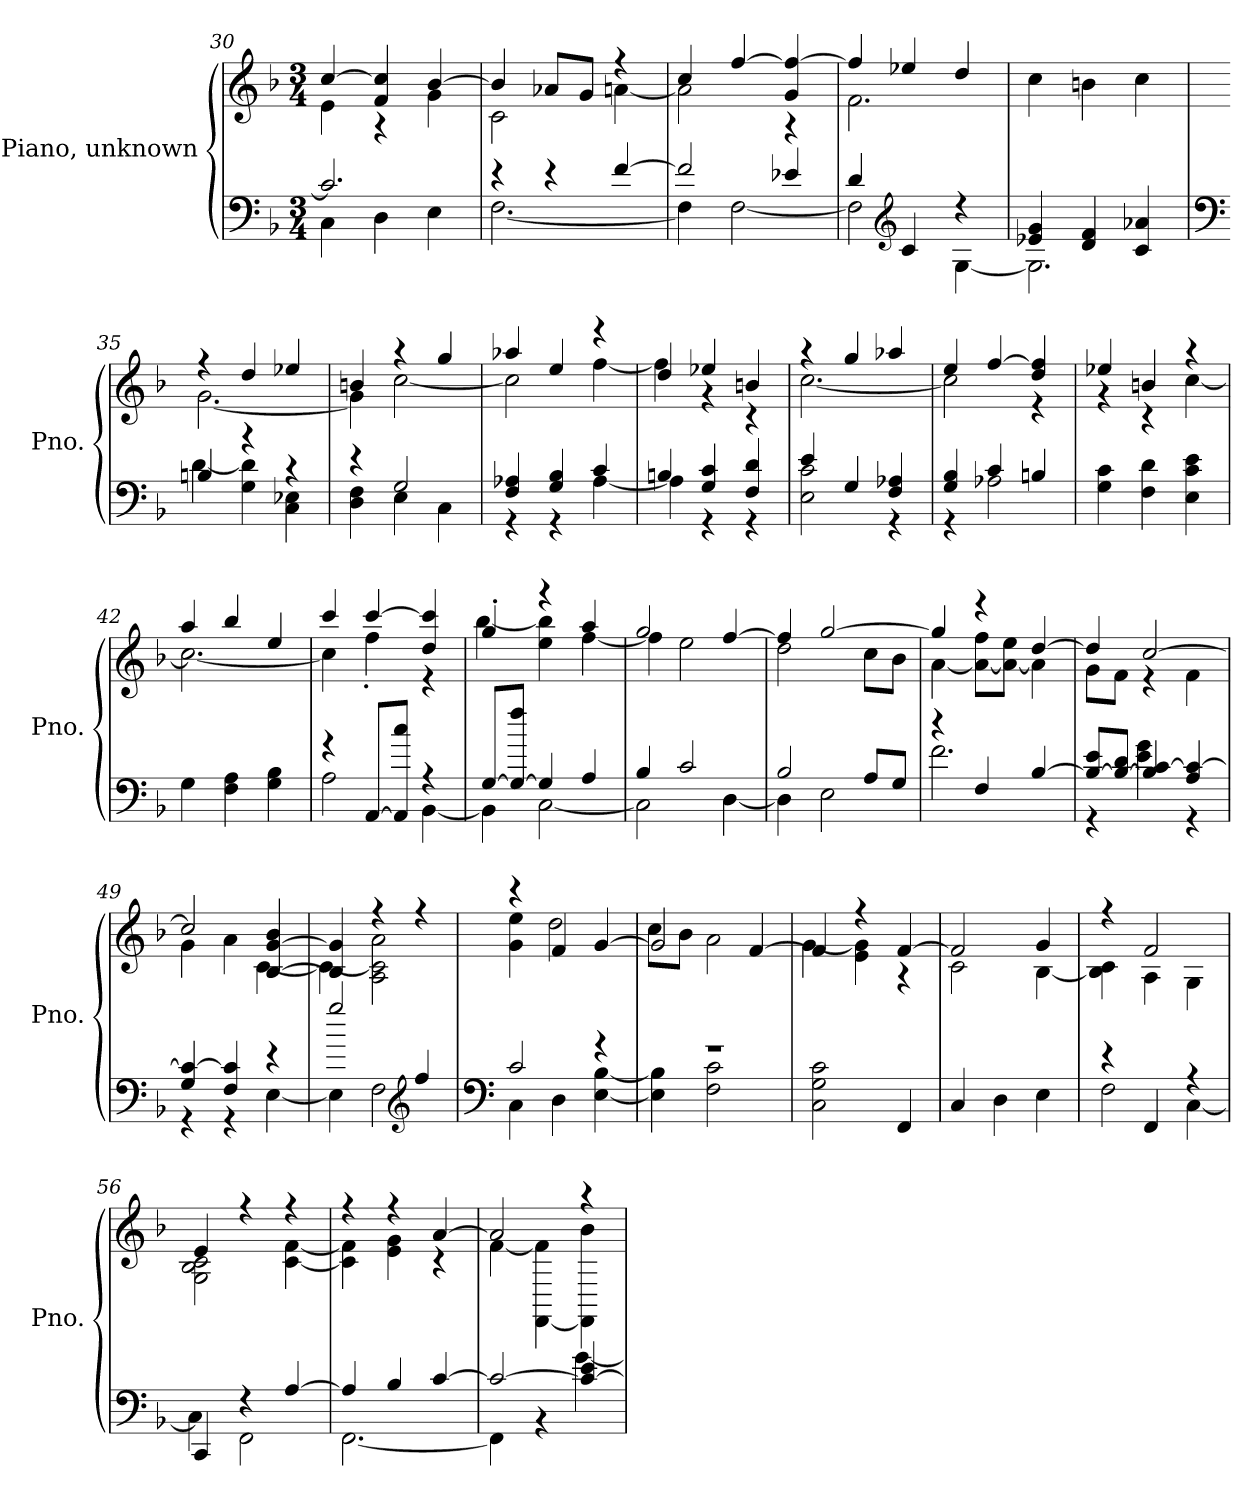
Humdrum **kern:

**kern	**kern
*part1	*part1
*staff2	*staff1
*I"Piano, unknown	*
*I'Pno.	*
*clefF4	*clefG2
*k[b-]	*k[b-]
*M3/4	*M3/4
=30	=30
*^	*^
2.c/]	4C\	[4cc/	4e\
.	4D\	4f/ 4cc/]	4r
.	4E\	[4b-/	4g\
!!LO:LB:g=z	!!
=31	=31	=31	=31
4r	[2.F\	4b-/]	2c\
4r	.	8a-X/L	.
.	.	8g/J	.
[4f/	.	4r	[4an\
=32	=32	=32	=32
2f/]	4F\]	4cc/	2a\]
.	[2F\	[4ff/	.
4e-X/	.	4g/ 4ff/_	4r
=33	=33	=33	=33
4d/	2F\]	4ff/]	2.f\
*clefG2	*	*	*
4c/	.	4ee-X/	.
4r	[4G\	4dd/	.
*	*	*v	*v
=34	=34	=34
4e-X/ 4g/	2.G\]	4cc\
4d/ 4f/	.	4bn\
4c/ 4a-X/	.	4cc\
=35	=35	=35
*clefF4	*	*
*	*	*^
4Bn/	[4d\	4r	[2.g\
4r	4G\ 4d\]	4dd/	.
4r	4C\ 4E-X\	4ee-X/	.
=36	=36	=36	=36
4r	4D\ 4F\	4bn/	4g\]
2G/	4E\	4r	[2cc\
.	4C\	4gg/	.
=37	=37	=37	=37
4F/ 4A-X/	4r	4aa-X/	2cc\]
4G/ 4B-/	4r	4ee/	.
4c/	[4A-\	4r	[4ff\
!!LO:LB:g=z	!!
=38	=38	=38	=38
4Bn/	4A-\]	4dd/	4ff\]
4G/ 4c/	4r	4ee-X/	4r
4F/ 4d/	4r	4bn/	4r
=39	=39	=39	=39
4e/	2E\ 2c\	4r	[2.cc\
4G/	.	4gg/	.
4F/ 4A-X/	4r	4aa-X/	.
=40	=40	=40	=40
4G/ 4B-/	4r	4ee/	2cc\]
4c/	2A-X\	[4ff/	.
4Bn/	.	4dd/ 4ff/]	4r
*v	*v	*	*
=41	=41	=41
4G\ 4c\	4ee-X/	4r
4F\ 4d\	4bn/	4r
4E\ 4c\ 4e\	4r	[4cc\
=42	=42	=42
4G\	4aa/	2.cc\_
4F\ 4A\	4bb-/	.
4G\ 4B-\	4ee/	.
=43	=43	=43
*^	*	*
4r	2A\	4ccc/	4cc\]
[8AA/L	.	[4ccc/	4ff'\
8AA/] 8cc/J	.	.	.
4r	[4BB-\	4dd/ 4ccc/]	4r
=44	=44	=44	=44
[8G/L	4BB-\]	4gg'/	[4bb-\
8G/_ 8ff/J	.	.	.
4G/]	[2C\	4r	4ee\ 4bb-\]
4A/	.	4aa/	[4ff\
!!LO:PB:g=z	!!
=45	=45	=45	=45
4B-/	2C\]	2gg/	4ff\]
2c/	.	.	2ee\
.	[4D\	[4ff/	.
=46	=46	=46	=46
2B-/	4D\]	4ff/]	2dd\
.	2E\	[2gg/	.
8A/L	.	.	8cc\L
8G/J	.	.	8b-\J
=47	=47	=47	=47
4r	2.f\	4gg/]	[4a\
4F/	.	4r	8a\_ 8ff\L
.	.	.	8a\_ 8ee\J
[4B-/	.	[4dd/	4a\]
=48	=48	=48	=48
8B-/_ 8e/L	4r	4dd/]	8g\L
8B-/_ 8d/J	.	.	8f\J
4B-/] [4c/	4e\ 4g\	[2cc/	4r
4A/ 4c/_	4r	.	4f\
=49	=49	=49	=49
4G/ 4c/_	4r	2cc/]	4g\
4F/ 4c/]	4r	.	4a\
4r	[4E\	[4B-/ [4g/ 4b-/	[4c\
=50	=50	=50	=50
2gg/	4E\]	4B-/] 4g/]	4c\_
.	2F\	4r	2A\ 2c\] 2a\
*clefG2	*	*	*
4ff/	.	4r	.
=51	=51	=51	=51
*clefF4	*	*	*
2c/	4C\	4r	4g\ 4ee\
.	4D\	4f/	2dd\
4r	[4E\ [4B-\	[4g/	.
!!LO:LB:g=z	!!
=52	=52	=52	=52
2.r	4E\] 4B-\]	2g/]	8cc\L
.	.	.	8b-\J
.	2F\ 2c\	.	2a\
.	.	[4f/	.
*v	*v	*	*
=53	=53	=53
2C\ 2G\ 2c\	4f/]	[4g\
.	4r	4e\ 4g\]
4FF/	[4f/	4r
=54	=54	=54
4C/	2f/]	2c\
4D\	.	.
4E\	4g/	[4B-\
=55	=55	=55
*^	*	*
4r	2F\	4r	4B-\] 4c\
4FF/	.	2f/	4A\
4r	[4C\	.	4G\
=56	=56	=56	=56
4CC/	4C\]	4e/	2G\ 2B-\ 2c\
4r	2FF\	4r	.
[4A/	.	4r	[4c\ [4f\
=57	=57	=57	=57
4A/]	[2.FF\	4r	4c\] 4f\]
4B-/	.	4r	4e\ 4g\
[4c/	.	[4a/	4r
=58	=58	=58	=58
2c/_	4FF\]	2a/]	[4f\
.	4r	.	[4FF\ 4f\]
4c/_ 4e/	[4g\	4r	4FF\] 4b-\
*v	*v	*	*
*	*v	*v
=	=
*-	*-
